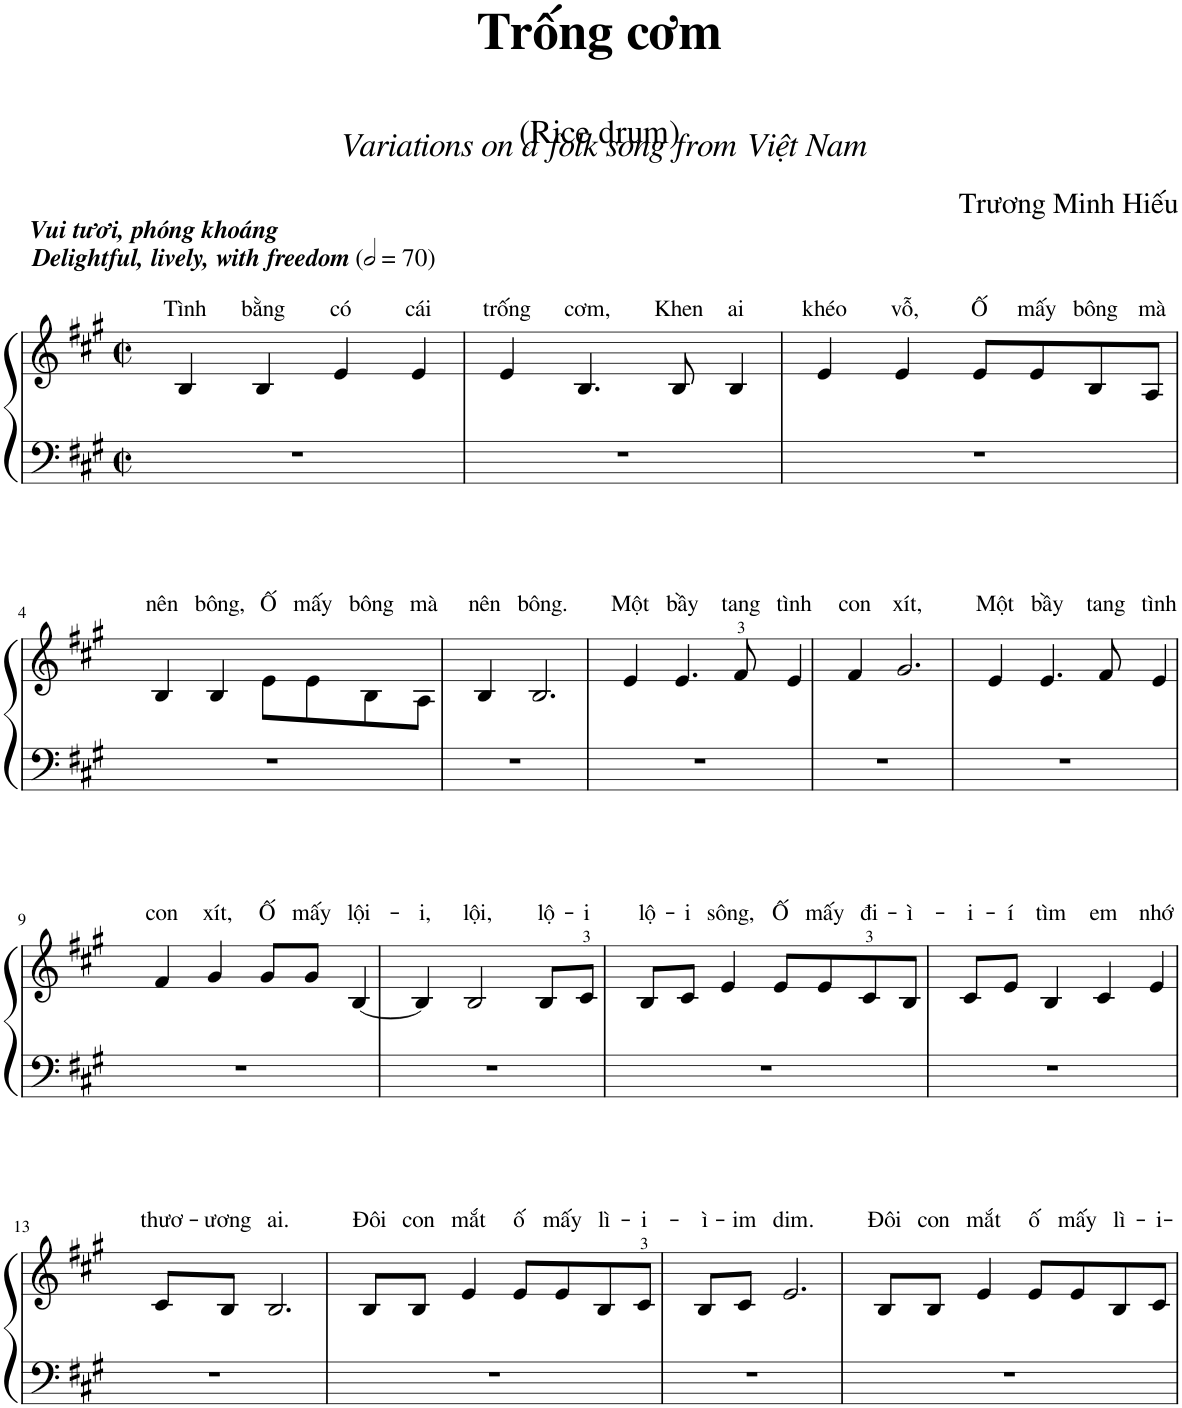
**kern	**kern	**text
*part1	*part1	*part1
*staff2	*staff1	*staff1
*I"Piano	*	*
*I'Pno.	*	*
*clefF4	*clefG2	*
*k[f#c#g#]	*k[f#c#g#]	*
*M2/2	*M2/2	*
*met(c|)	*met(c|)	*
*MM140	*MM140	*
=1	=1	=1
!	!LO:TX:a:Bi:t=Delightful, lively, with freedom	!
!	!LO:TX:a:Bi:t=Vui tươi, phóng khoáng	!
!	!	!LO:LY:a
1r	4B/	Tình
!	!	!LO:LY:a
.	4B/	bằng
!	!	!LO:LY:a
.	4e/	có
!	!	!LO:LY:a
.	4e/	cái
=2	=2	=2
!	!	!LO:LY:a
1r	4e/	trống
!	!	!LO:LY:a
.	4.B/	cơm,
!	!	!LO:LY:a
.	8B/	Khen
!	!	!LO:LY:a
.	4B/	ai
=3	=3	=3
!	!	!LO:LY:a
1r	4e/	khéo
!	!	!LO:LY:a
.	4e/	vỗ,
!	!	!LO:LY:a
.	8e/L	Ố
!	!	!LO:LY:a
.	8e/	mấy
!	!	!LO:LY:a
.	8B/	bông
!	!	!LO:LY:a
.	8A/J	mà
!!LO:LB:g=z
=4	=4	=4
!	!	!LO:LY:a
1r	4B/	nên
!	!	!LO:LY:a
.	4B/	bông,
!	!	!LO:LY:a
.	8e\L	Ố
!	!	!LO:LY:a
.	8e\	mấy
!	!	!LO:LY:a
.	8B\	bông
!	!	!LO:LY:a
.	8A\J	mà
=5	=5	=5
!	!	!LO:LY:a
1r	4B/	nên
!	!	!LO:LY:a
.	2.B/	bông.
=6	=6	=6
!	!	!LO:LY:a
1r	4e/	Một
!	!	!LO:LY:a
.	4.e/	bầy
!	!	!LO:LY:a
.	8f#/	tang
!	!	!LO:LY:a
.	4e/	tình
=7	=7	=7
!	!	!LO:LY:a
1r	4f#/	con
!	!	!LO:LY:a
.	2.g#/	xít,
=8	=8	=8
!	!	!LO:LY:a
1r	4e/	Một
!	!	!LO:LY:a
.	4.e/	bầy
!	!	!LO:LY:a
.	8f#/	tang
!	!	!LO:LY:a
.	4e/	tình
!!LO:LB:g=z
=9	=9	=9
!	!	!LO:LY:a
1r	4f#/	con
!	!	!LO:LY:a
.	4g#/	xít,
!	!	!LO:LY:a
.	8g#/L	Ố
!	!	!LO:LY:a
.	8g#/J	mấy
!	!	!LO:LY:a
.	[4B/	lội-
=10	=10	=10
!	!	!LO:LY:a
1r	4B/]	-i,
!	!	!LO:LY:a
.	2B/	lội,
!	!	!LO:LY:a
.	8B/L	lộ-
!	!	!LO:LY:a
.	8c#/J	-i
=11	=11	=11
!	!	!LO:LY:a
1r	8B/L	lộ-
!	!	!LO:LY:a
.	8c#/J	-i
!	!	!LO:LY:a
.	4e/	sông,
!	!	!LO:LY:a
.	8e/L	Ố
!	!	!LO:LY:a
.	8e/	mấy
!	!	!LO:LY:a
.	8c#/	đi-
!	!	!LO:LY:a
.	8B/J	-ì-
=12	=12	=12
!	!	!LO:LY:a
1r	8c#/L	-i-
!	!	!LO:LY:a
.	8e/J	-í
!	!	!LO:LY:a
.	4B/	tìm
!	!	!LO:LY:a
.	4c#/	em
!	!	!LO:LY:a
.	4e/	nhớ
!!LO:LB:g=z
=13	=13	=13
!	!	!LO:LY:a
1r	8c#/L	thươ-
!	!	!LO:LY:a
.	8B/J	-ương
!	!	!LO:LY:a
.	2.B/	ai.
=14	=14	=14
!	!	!LO:LY:a
1r	8B/L	Đôi
!	!	!LO:LY:a
.	8B/J	con
!	!	!LO:LY:a
.	4e/	mắt
!	!	!LO:LY:a
.	8e/L	ố
!	!	!LO:LY:a
.	8e/	mấy
!	!	!LO:LY:a
.	8B/	lì-
!	!	!LO:LY:a
.	8c#/J	-i-
=15	=15	=15
!	!	!LO:LY:a
1r	8B/L	-ì-
!	!	!LO:LY:a
.	8c#/J	-im
!	!	!LO:LY:a
.	2.e/	dim.
=16	=16	=16
!	!	!LO:LY:a
1r	8B/L	Đôi
!	!	!LO:LY:a
.	8B/J	con
!	!	!LO:LY:a
.	4e/	mắt
!	!	!LO:LY:a
.	8e/L	ố
!	!	!LO:LY:a
.	8e/	mấy
!	!	!LO:LY:a
.	8B/	lì-
!	!	!LO:LY:a
.	8c#/J	-i-
=	=	=
*-	*-	*-
